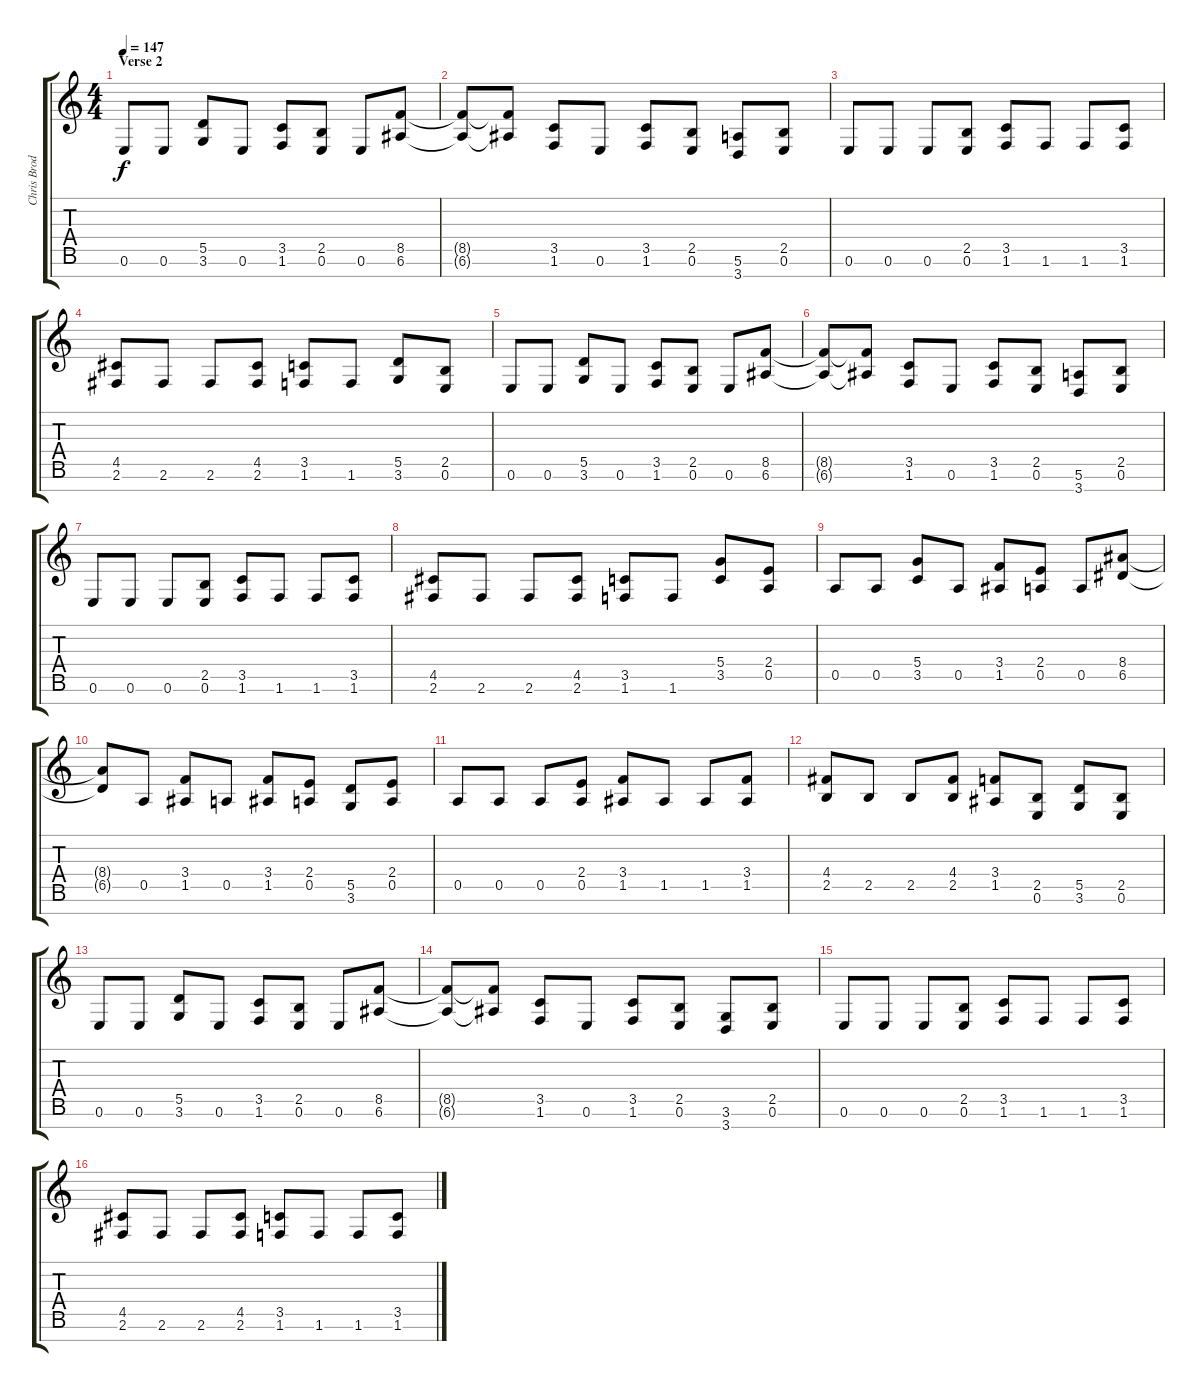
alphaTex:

\track ("Chris Broderick" "Chris Brod") {instrument distortionguitar}
\staff {score tabs}
\tuning (E4 B3 G3 D3 A2 E2 B1) {hide}
\ts (4 4)
\section ("" "Verse 2")
\tempo 147
\clef g2
\ks c
0.6.8{dy f} 0.6.8 (5.5 3.6).8 0.6.8 (3.5 1.6).8 (2.5 0.6).8 0.6.8 (8.5 6.6).8 |
(8.5{t} 6.6{t}).8 (8.5{t} 6.6{t}).8 (3.5 1.6).8 0.6.8 (3.5 1.6).8 (2.5 0.6).8 (5.6 3.7).8 (2.5 0.6).8 |
0.6.8 0.6.8 0.6.8 (2.5 0.6).8 (3.5 1.6).8 1.6.8 1.6.8 (3.5 1.6).8 |
(4.5 2.6).8 2.6.8 2.6.8 (4.5 2.6).8 (3.5 1.6).8 1.6.8 (5.5 3.6).8 (2.5 0.6).8 |
0.6.8 0.6.8 (5.5 3.6).8 0.6.8 (3.5 1.6).8 (2.5 0.6).8 0.6.8 (8.5 6.6).8 |
(8.5{t} 6.6{t}).8 (8.5{t} 6.6{t}).8 (3.5 1.6).8 0.6.8 (3.5 1.6).8 (2.5 0.6).8 (5.6 3.7).8 (2.5 0.6).8 |
0.6.8 0.6.8 0.6.8 (2.5 0.6).8 (3.5 1.6).8 1.6.8 1.6.8 (3.5 1.6).8 |
(4.5 2.6).8 2.6.8 2.6.8 (4.5 2.6).8 (3.5 1.6).8 1.6.8 (5.4 3.5).8 (2.4 0.5).8 |
0.5.8 0.5.8 (5.4 3.5).8 0.5.8 (3.4 1.5).8 (2.4 0.5).8 0.5.8 (8.4 6.5).8 |
(8.4{t} 6.5{t}).8 0.5.8 (3.4 1.5).8 0.5.8 (3.4 1.5).8 (2.4 0.5).8 (5.5 3.6).8 (2.4 0.5).8 |
0.5.8 0.5.8 0.5.8 (2.4 0.5).8 (3.4 1.5).8 1.5.8 1.5.8 (3.4 1.5).8 |
(4.4 2.5).8 2.5.8 2.5.8 (4.4 2.5).8 (3.4 1.5).8 (2.5 0.6).8 (5.5 3.6).8 (2.5 0.6).8 |
0.6.8 0.6.8 (5.5 3.6).8 0.6.8 (3.5 1.6).8 (2.5 0.6).8 0.6.8 (8.5 6.6).8 |
(8.5{t} 6.6{t}).8 (8.5{t} 6.6{t}).8 (3.5 1.6).8 0.6.8 (3.5 1.6).8 (2.5 0.6).8 (3.6 3.7).8 (2.5 0.6).8 |
0.6.8 0.6.8 0.6.8 (2.5 0.6).8 (3.5 1.6).8 1.6.8 1.6.8 (3.5 1.6).8 |
(4.5 2.6).8 2.6.8 2.6.8 (4.5 2.6).8 (3.5 1.6).8 1.6.8 1.6.8 (3.5 1.6).8
